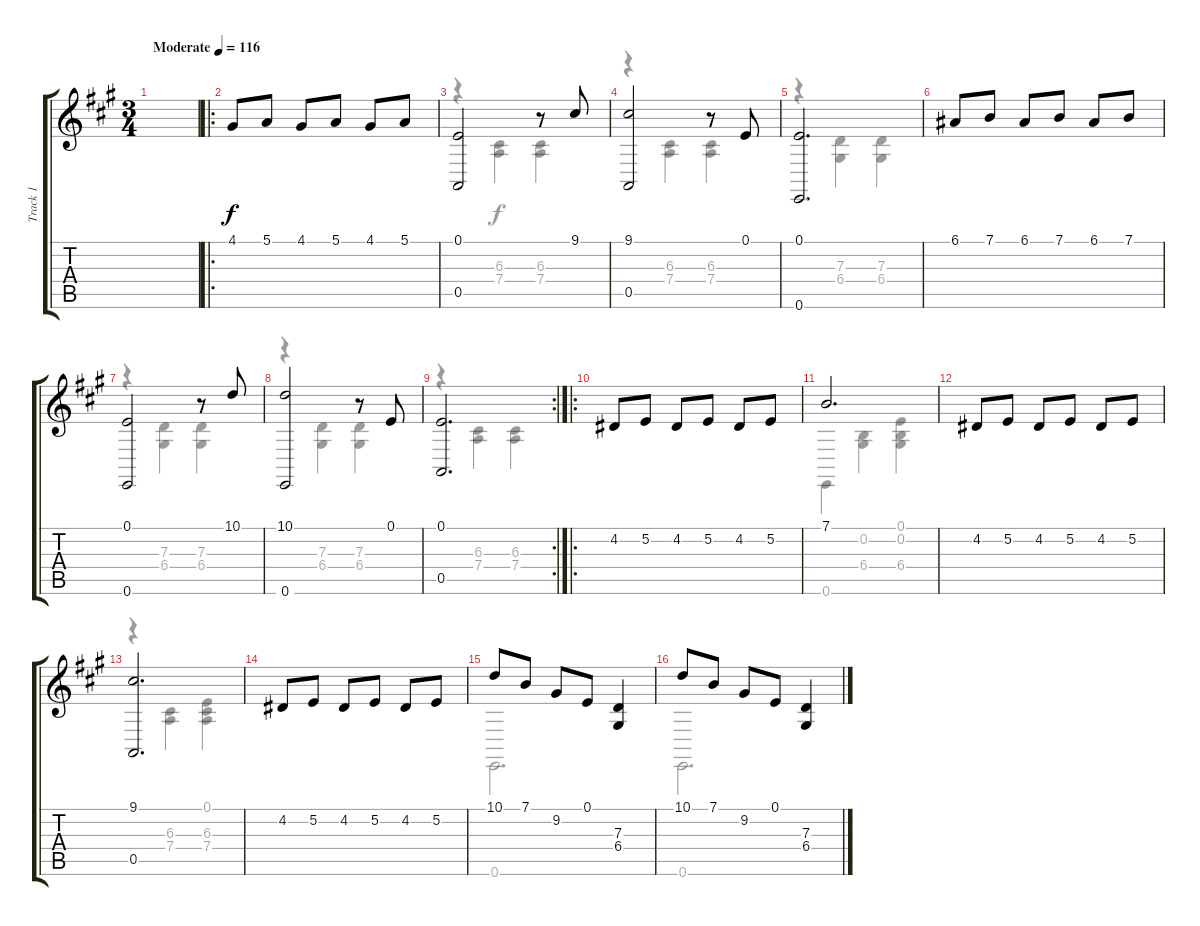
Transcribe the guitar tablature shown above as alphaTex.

\track ("Track 1" "Track 1") {instrument acousticgrandpiano}
\staff {score tabs}
\tuning (E4 B3 G3 D3 A2 E2) {hide}
\voice
\ts (3 4)
\tempo (116 "Moderate")
\clef g2
\ks a
|
\ro
4.1.8 5.1.8 4.1.8 5.1.8 4.1.8 5.1.8 |
(0.1 0.5).2 r.8 9.1.8 |
(9.1 0.5).2 r.8 0.1.8 |
(0.1 0.6).2{d} |
6.1.8 7.1.8 6.1.8 7.1.8 6.1.8 7.1.8 |
(0.1 0.6).2 r.8 10.1.8 |
(10.1 0.6).2 r.8 0.1.8 |
\rc 2
(0.1 0.5).2{d} |
\ro
4.2.8 5.2.8 4.2.8 5.2.8 4.2.8 5.2.8 |
7.1.2{d} |
4.2.8 5.2.8 4.2.8 5.2.8 4.2.8 5.2.8 |
(9.1 0.5).2{d} |
4.2.8 5.2.8 4.2.8 5.2.8 4.2.8 5.2.8 |
10.1.8 7.1.8 9.2.8 0.1.8 (7.3 6.4).4 |
10.1.8 7.1.8 9.2.8 0.1.8 (7.3 6.4).4
\voice
\clef g2
\ottava regular
\simile none
\ks a
|
|
r.4 (6.3 7.4).4 (6.3 7.4).4 |
r.4 (6.3 7.4).4 (6.3 7.4).4 |
r.4 (7.3 6.4).4 (7.3 6.4).4 |
|
r.4 (7.3 6.4).4 (7.3 6.4).4 |
r.4 (7.3 6.4).4 (7.3 6.4).4 |
r.4 (6.3 7.4).4 (6.3 7.4).4 |
|
0.6.4 (0.2 6.4).4 (0.1 0.2 6.4).4 |
|
r.4 (6.3 7.4).4 (0.1 6.3 7.4).4 |
|
0.6.2{d} |
0.6.2{d}
